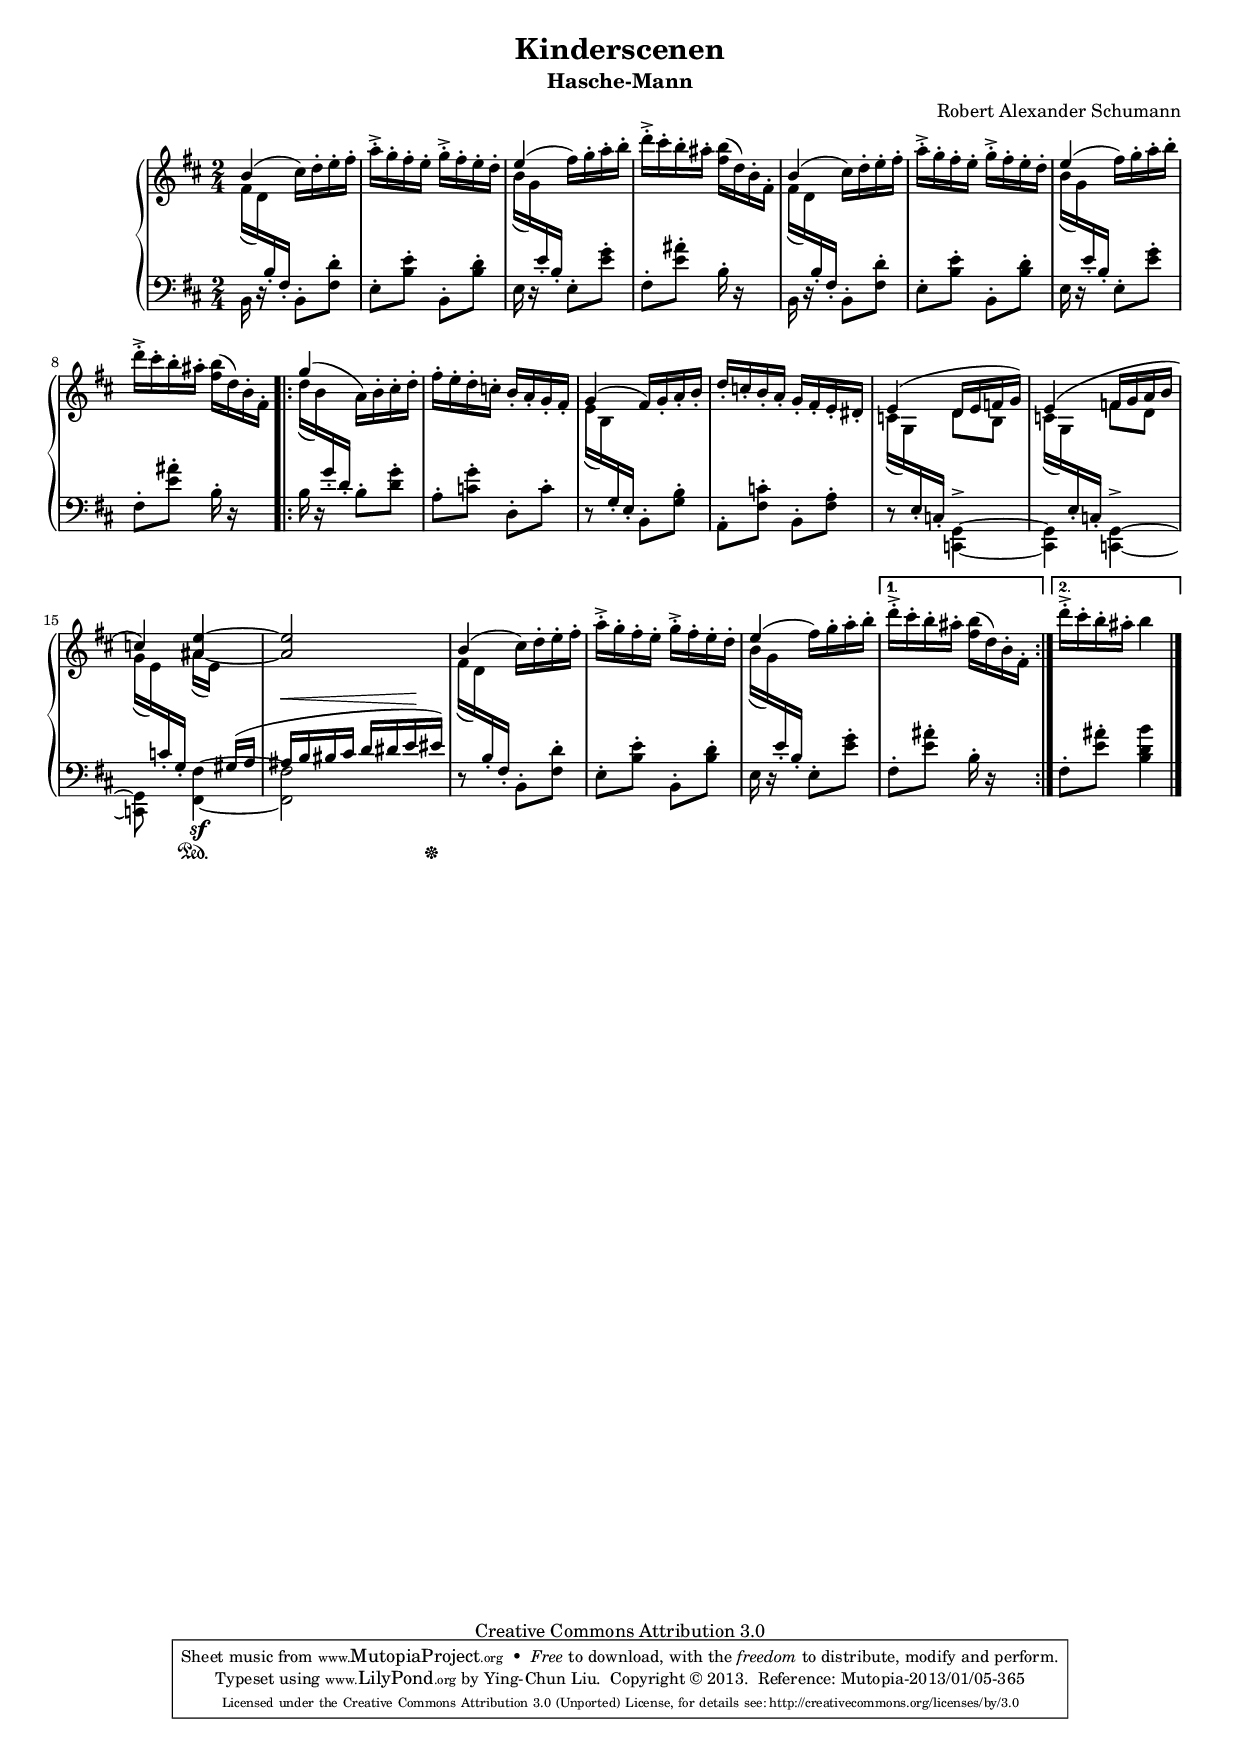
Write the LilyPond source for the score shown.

% PaulLiu
%
\version "2.16.1"
\header {
 title = "Kinderscenen"
 subtitle = "Hasche-Mann"
 composer = "Robert Alexander Schumann"
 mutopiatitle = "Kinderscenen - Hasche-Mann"
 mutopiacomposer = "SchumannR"
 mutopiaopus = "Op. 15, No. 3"
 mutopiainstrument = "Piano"
 date = "18th C."
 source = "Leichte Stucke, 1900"
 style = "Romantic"
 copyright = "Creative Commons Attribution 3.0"
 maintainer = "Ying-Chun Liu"
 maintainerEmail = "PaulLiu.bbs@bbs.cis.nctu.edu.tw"
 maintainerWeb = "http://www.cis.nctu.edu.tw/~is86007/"
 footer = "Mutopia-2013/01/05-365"
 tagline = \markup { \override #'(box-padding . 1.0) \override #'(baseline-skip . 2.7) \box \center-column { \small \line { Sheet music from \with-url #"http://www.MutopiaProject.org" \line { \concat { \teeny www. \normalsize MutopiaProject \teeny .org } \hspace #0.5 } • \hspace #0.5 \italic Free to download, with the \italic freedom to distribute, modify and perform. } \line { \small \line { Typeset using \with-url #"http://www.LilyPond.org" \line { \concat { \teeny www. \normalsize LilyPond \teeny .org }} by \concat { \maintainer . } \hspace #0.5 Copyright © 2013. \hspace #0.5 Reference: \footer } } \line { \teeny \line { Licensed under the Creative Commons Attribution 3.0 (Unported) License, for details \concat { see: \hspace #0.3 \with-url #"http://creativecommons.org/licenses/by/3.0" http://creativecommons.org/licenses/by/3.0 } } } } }
}

#(set-global-staff-size 16)

\layout {
  \context {
    \Score
    % add space between staves in piano staff
    \override StaffGrouper #'staff-staff-spacing #'padding = #5
  }
}


stemDown = \override Stem   #'direction = #-1
stemUp = \override Stem   #'direction = #1
stemNeutral = \revert Stem #'direction
slurUp = \override Slur   #'direction = #1
pslurUp = \override PhrasingSlur   #'direction = #1
slurDown = \override Slur   #'direction = #-1
pslurDown = \override PhrasingSlur   #'direction = #-1
tripletbr = \override TupletBracket   #'tuplet-bracket-visibility = ##t

repeattr =  {
	\relative c {
		\context Voice = "repeattr" {

			s2 s2 s2 s2 s2 s2 s2 s2
			\repeat volta 2 { s2 s2
			s2 s2 s2 s2 s2 s2 s2 s2 s2 }
			\alternative { {s2} {s2} }
			\bar "|."
		}
	}
}

dynamictr =  {
		s2 s2 s2 s2 s2 s2 s2 s2
		s2 s2 s2 s2 s2 s2 s2 s16\< s16 s8 s8 s16\! s16
		s2 s2 s2 s2 s2
}

pedaltr =  {
			s2 s2 s2 s2 s2 s2 s2 s2
			s2 s2 s2 s2 s2 s2 s4 s4\sustainOn
			s4 s8 s16 s16\sustainOff
			s2 s2 s2 s2 s2
}

viola =  {
	\relative c'' {
		\context Voice = "viola" {
			\stemUp
			\pslurUp
			\slurUp

			b4 ( \stemDown cis16) d-. e-. fis-.
			a-.-> g-. fis-. e-. g-.-> fis-. e-. d-. \stemUp
			e4 ( \stemDown fis16) g-. a-. b-.
			d-.-> cis-. b-. ais-. <fis b> (d) b-. fis-. \stemUp

			b4 ( \stemDown cis16) d-. e-. fis-.
			a-.-> g-. fis-. e-. g-.-> fis-. e-. d-. \stemUp
			e4 ( \stemDown fis16) g-. a-. b-.
			d-.-> cis-. b-. ais-. <fis b> (d) b-. fis-. \stemUp

			g'4 ( \stemDown a,16) b-. cis-. d-.
			fis-. e-. d-. c-. \stemUp b-. a-. g-. fis-.
			g4 (fis16) g-. a-. b-.
			d-. c-. b-. a-. g-. fis-. e-. dis-.
			e4 (d16 e f g)
			e4 \( f16 g a b
			c4 \) <ais e'>4 ~
			<ais e'>2

			b4 ( \stemDown cis16) d-. e-. fis-.
			a-.-> g-. fis-. e-. g-.-> fis-. e-. d-. \stemUp
			e4 ( \stemDown fis16) g-. a-. b-.
			d-.-> cis-. b-. ais-. <fis b> (d) b-. fis-. \stemUp

			\stemDown d''16-.-> cis-. b-. ais-. b4 \stemUp
		}
	}
}

violatwo =  {
	\relative c' {
		\context Voice = "violatwo" {
			\stemUp
			\pslurUp
			\slurUp
		}
	}
}

oboes =  {
	\relative c' {
		\context Voice = "oboe" {
			\stemNeutral
			\slurDown
			\change Staff=up
			fis16 (d) \change Staff=down b-. fis-. s4
			s2
			\change Staff=up b'16 (g) \change Staff=down e-. b-. s4
			s2
			\change Staff=up fis'16 (d) \change Staff=down b-. fis-. s4
			s2
			\change Staff=up b'16 (g) \change Staff=down e-. b-. s4
			s2
			\change Staff=up d'16 (b) \change Staff=down g-. d-. s4
			s2
			\change Staff=up e16 (b) \change Staff=down g-. e-. s4
			s2
			\change Staff=up c'16 (g) \change Staff=down e-. c-. \change Staff=up \stemDown d'8 b8 \stemNeutral
			\change Staff=up c16 (g) \change Staff=down e-. c-. \change Staff=up \stemDown f'8 d8 \stemNeutral
			\change Staff=up g16 (e) \change Staff=down c-. g-. \change Staff=up \stemDown ais' (e) \stemNeutral s8
			s2
			fis16 (d) \change Staff=down b-. fis-. s4
			s2
			\change Staff=up b'16 (g) \change Staff=down e-. b-. s4
			s2
			s2
		}
	}
}

oboestwo =  {
	\relative c' {
		\context Voice = "oboetwo" {
			\stemNeutral
			\change Staff=up
		}
	}
}


bassvoices =  {
	\relative c {
		\context Voice = "bassvoice" {
			\stemDown
			\pslurDown
			\slurDown

       			b16 r16 s8 b8-. <fis' d'>8-.
			e8-. <b' e>-. b,-. <b' d>-.
			e,16 r16 s8 e8-. <e' g>-.
			fis,8-. <e' ais>-. b16-. r16 s8

       			b,16 r16 s8 b8-. <fis' d'>8-.
			e8-. <b' e>-. b,-. <b' d>-.
			e,16 r16 s8 e8-. <e' g>-.
			fis,8-. <e' ais>-. b16-. r16 s8

			b16 r16 s8 b8-. <d g>-.
			a8-. <c g'>-. d,-. c'-.
			r8 s8 b,8-. <g' b>-.
			a,8-. <fis' c'>-. b,-. <fis' a>-.
			r8 s8 <c, g'>4-> ~
			<c g'> <c g'>-> ~
			<c g'>8 s8 <fis fis'>4\sf ~
			<fis fis'>2
			r8 s8 b8-. <fis' d'>-.
			e8-. <b' e>-. b,-. <b' d>-.
			e,16 r16 s8 e8-. <e' g>-.
			fis,8-. <e' ais>-. b16-. r16 s8
			fis8-. <e' ais>8-. <b d b'>4
		}
	}
}

bassvoicestwo =  {
	\relative c' {
		\context Voice = "bassvoicetwo" {
			\stemUp
			\pslurUp
			\slurUp
			s2 s2 s2 s2 s2 s2 s2 s2 s2 s2 s2 s2 s2 s2 s4 s8
			gis16 (a ais b bis cis d dis e eis)
			s2 s2 s2 s2 s2
		}
	}
}


\score {
	\context PianoStaff  <<
		\context Staff = "up" <<
			\key d \major
			\time 2/4
			\viola
			\violatwo
			\oboes
			\repeattr
%			\dynamictr
		>>
		\context Dynamics = "dynamics" \dynamictr
		\context Staff = "down" <<
			\clef bass
			\key d \major
			\time 2/4
			\oboestwo
			\bassvoicestwo
			\bassvoices
%			\pedaltr
		>>
		\context Dynamics = "pedal" \pedaltr
	>>
	\layout { }
	\midi {
		\tempo 4 = 116
%{
		\context {
			\type "Performer_group"
			\name Dynamics
			\consists "Piano_pedal_performer"
%			\consists "Span_dynamic_performer"
			\consists "Dynamic_performer"
		}
		\context {
			\PianoStaff
			\accepts Dynamics
		}
%}
	}
}
